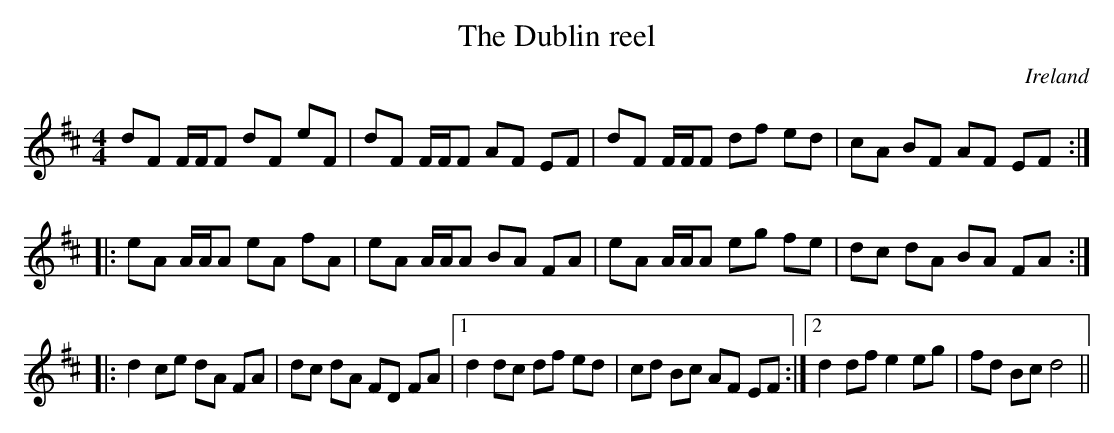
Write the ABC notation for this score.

X:1
T:Dublin reel, The
O:Ireland
M:4/4
K:D
dF F/F/F dF eF|dF F/F/F AF EF|\
dF F/F/F df ed|cA BF AF EF::
eA A/A/A eA fA|eA A/A/A BA FA|\
eA A/A/A eg fe|dc dA BA FA::
d2 ce dA FA|dc dA FD FA \
|1 d2 dc df ed|cd Bc AF EF\
:|2 d2 df e2 eg|fd Bc d4||
